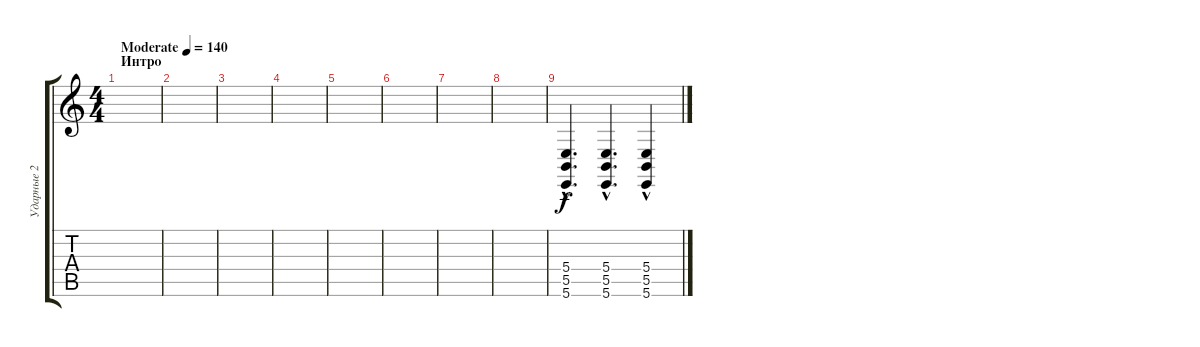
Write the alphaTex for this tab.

\track ("Ударные 2" "Ударные 2") {instrument synthdrum}
\staff {score tabs}
\tuning (Db4 Ab3 E3 B2 Gb2 B1) {hide}
\ts (4 4)
\section ("" "Интро")
\tempo (140 "Moderate")
\clef g2
\ks c
|
|
|
|
|
|
|
|
(5.4{hac} 5.5{hac} 5.6{hac}).4{d} (5.4{hac} 5.5{hac} 5.6{hac}).4{d} (5.4{hac} 5.5{hac} 5.6{hac}).4
